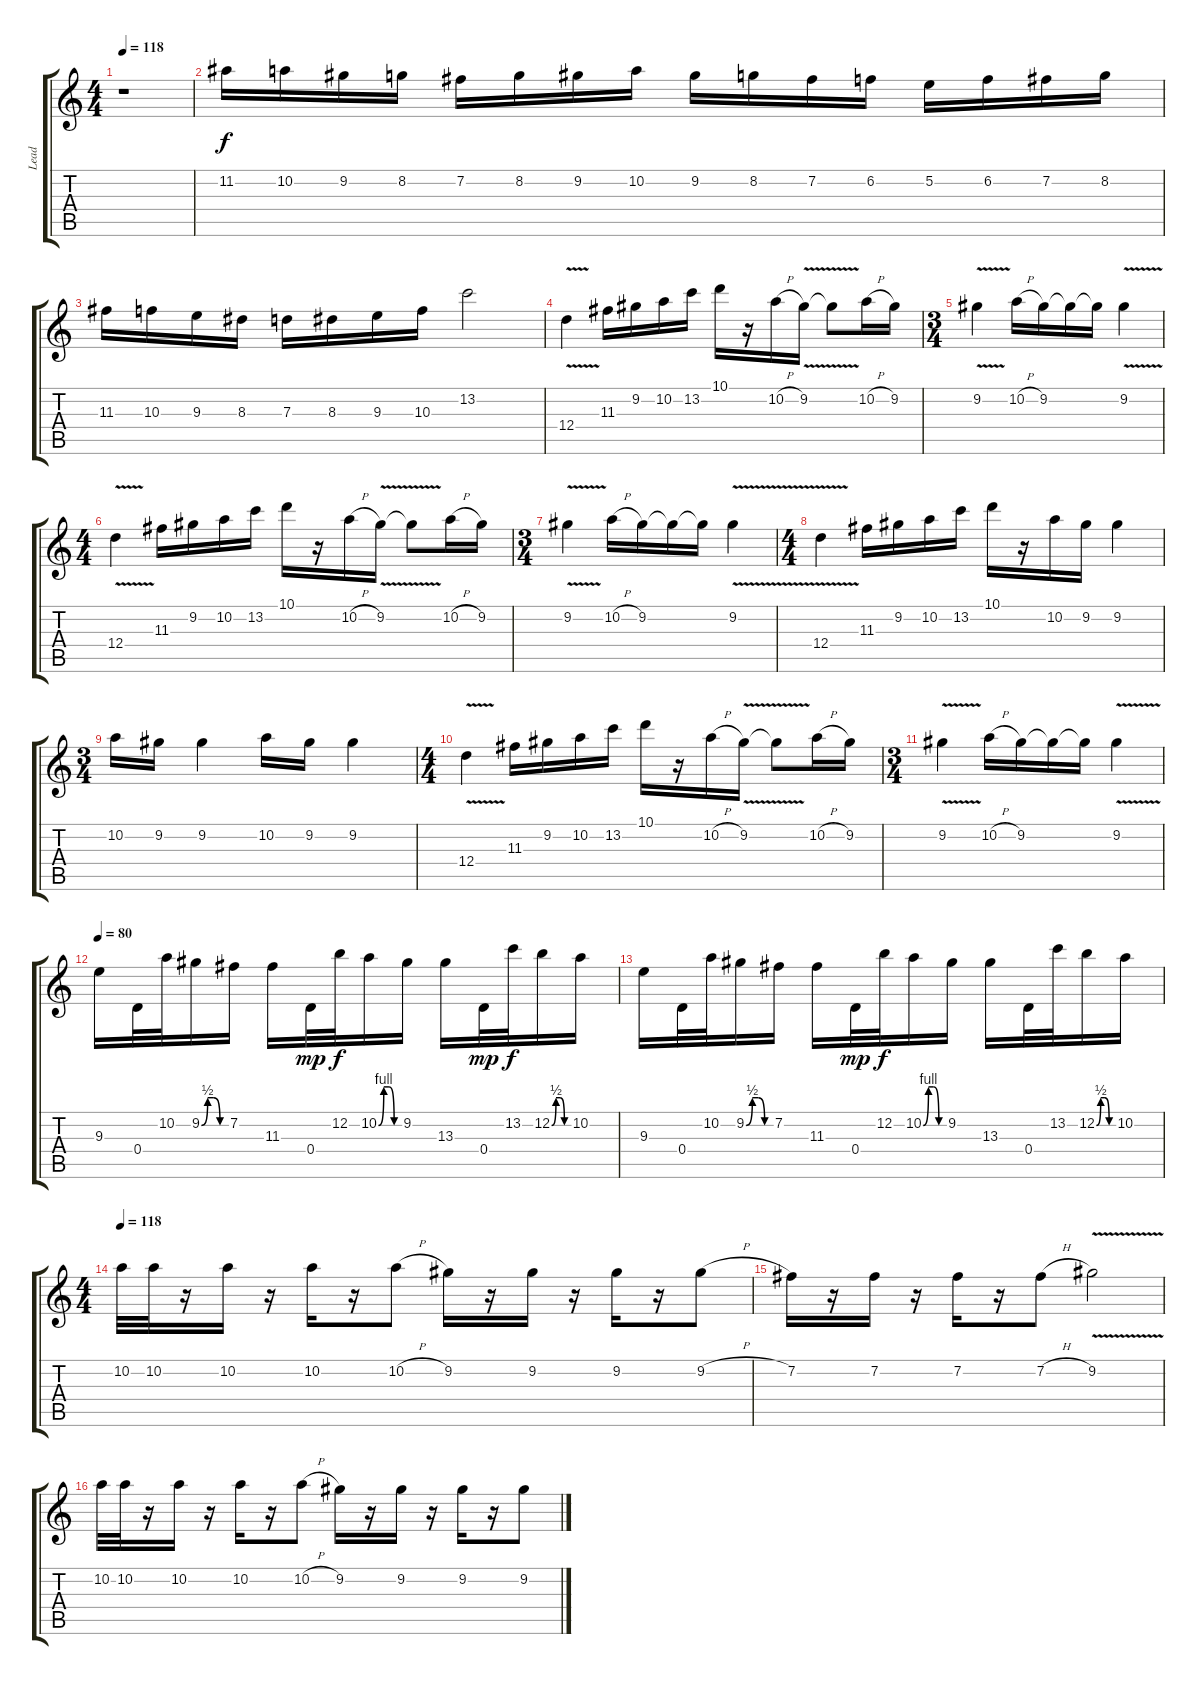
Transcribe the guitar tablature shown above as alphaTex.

\track ("Lead" "Lead") {instrument overdrivenguitar}
\staff {score tabs}
\tuning (E4 B3 G3 D3 A2 E2) {hide}
\ts (4 4)
\tempo 118
\clef g2
\ks c
r.1{dy f instrument overdrivenguitar} |
11.2.16 10.2.16 9.2.16 8.2.16 7.2.16 8.2.16 9.2.16 10.2.16 9.2.16 8.2.16 7.2.16 6.2.16 5.2.16 6.2.16 7.2.16 8.2.16 |
11.3.16 10.3.16 9.3.16 8.3.16 7.3.16 8.3.16 9.3.16 10.3.16 13.2.2 |
12.4{v}.4 11.3.16 9.2.16 10.2.16 13.2.16 10.1.16 r.16 10.2{h}.16 9.2{v}.16 9.2{t}.8 10.2{h}.16 9.2.16 |
\ts (3 4)
9.2{v}.4 10.2{h}.16 9.2.16 9.2{t}.16 9.2{t}.16 9.2{v}.4 |
\ts (4 4)
12.4{v}.4 11.3.16 9.2.16 10.2.16 13.2.16 10.1.16 r.16 10.2{h}.16 9.2{v}.16 9.2{t}.8 10.2{h}.16 9.2.16 |
\ts (3 4)
9.2{v}.4 10.2{h}.16 9.2.16 9.2{t}.16 9.2{t}.16 9.2{v}.4 |
\ts (4 4)
12.4{v}.4 11.3.16 9.2.16 10.2.16 13.2.16 10.1.16 r.16 10.2.16 9.2.16 9.2.4 |
\ts (3 4)
10.2.16 9.2.16 9.2.4 10.2.16 9.2.16 9.2.4 |
\ts (4 4)
12.4{v}.4 11.3.16 9.2.16 10.2.16 13.2.16 10.1.16 r.16 10.2{h}.16 9.2{v}.16 9.2{t}.8 10.2{h}.16 9.2.16 |
\ts (3 4)
9.2{v}.4 10.2{h}.16 9.2.16 9.2{t}.16 9.2{t}.16 9.2{v}.4 |
\tempo 80
9.3.16 0.4.32 10.2.32 9.2{be (custom 0 0 15 2 30 2 45 0 60 0)}.16 7.2.16 11.3.16 0.4.32{dy mp} 12.2.32{dy f} 10.2{be (custom 0 0 15 4 30 4 45 0 60 0)}.16 9.2.16 13.3.16 0.4.32{dy mp} 13.2.32{dy f} 12.2{be (custom 0 0 15 2 30 2 45 0 60 0)}.16 10.2.16 |
9.3.16 0.4.32 10.2.32 9.2{be (custom 0 0 15 2 30 2 45 0 60 0)}.16 7.2.16 11.3.16 0.4.32{dy mp} 12.2.32{dy f} 10.2{be (custom 0 0 15 4 30 4 45 0 60 0)}.16 9.2.16 13.3.16 0.4.32 13.2.32 12.2{be (custom 0 0 15 2 30 2 45 0 60 0)}.16 10.2.16 |
\ts (4 4)
\tempo 116
\tempo 118
10.2.32 10.2.32 r.16 10.2.16 r.16 10.2.16 r.16 10.2{h}.8 9.2.16 r.16 9.2.16 r.16 9.2.16 r.16 9.2{h}.8 |
7.2.16 r.16 7.2.16 r.16 7.2.16 r.16 7.2{h}.8 9.2{v}.2 |
10.2.32 10.2.32 r.16 10.2.16 r.16 10.2.16 r.16 10.2{h}.8 9.2.16 r.16 9.2.16 r.16 9.2.16 r.16 9.2{h}.8
